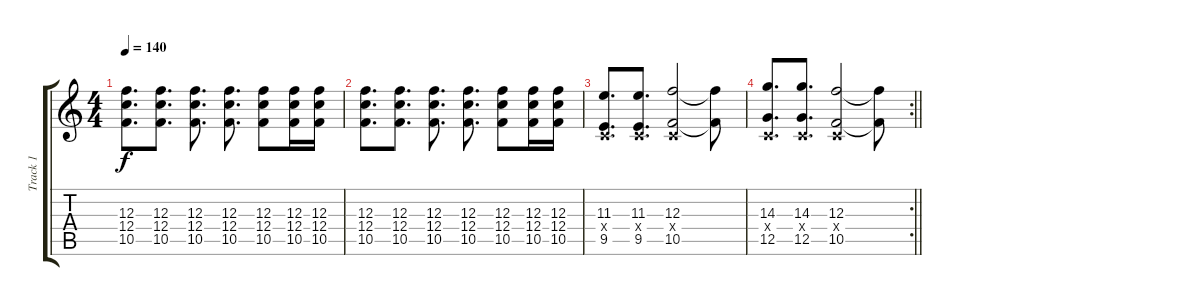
\track ("Track 1" "Track 1") {instrument distortionguitar}
\staff {score tabs}
\tuning (D4 A3 F3 C3 G2 D2) {hide}
\ts (4 4)
\tempo 140
\clef g2
\ks c
(12.3 12.4 10.5).8{d dy f} (12.3 12.4 10.5).8{d} (12.3 12.4 10.5).8{d} (12.3 12.4 10.5).8{d} (12.3 12.4 10.5).8 (12.3 12.4 10.5).16 (12.3 12.4 10.5).16 |
(12.3 12.4 10.5).8{d} (12.3 12.4 10.5).8{d} (12.3 12.4 10.5).8{d} (12.3 12.4 10.5).8{d} (12.3 12.4 10.5).8 (12.3 12.4 10.5).16 (12.3 12.4 10.5).16 |
(11.3 0.4{x} 9.5).8{d} (11.3 0.4{x} 9.5).8{d} (12.3 0.4{x} 10.5).2 (12.3{t} 10.5{t}).8 |
\rc 2
\barLineRight lightlight
(14.3 0.4{x} 12.5).8{d} (14.3 0.4{x} 12.5).8{d} (12.3 0.4{x} 10.5).2 (12.3{t} 10.5{t}).8
